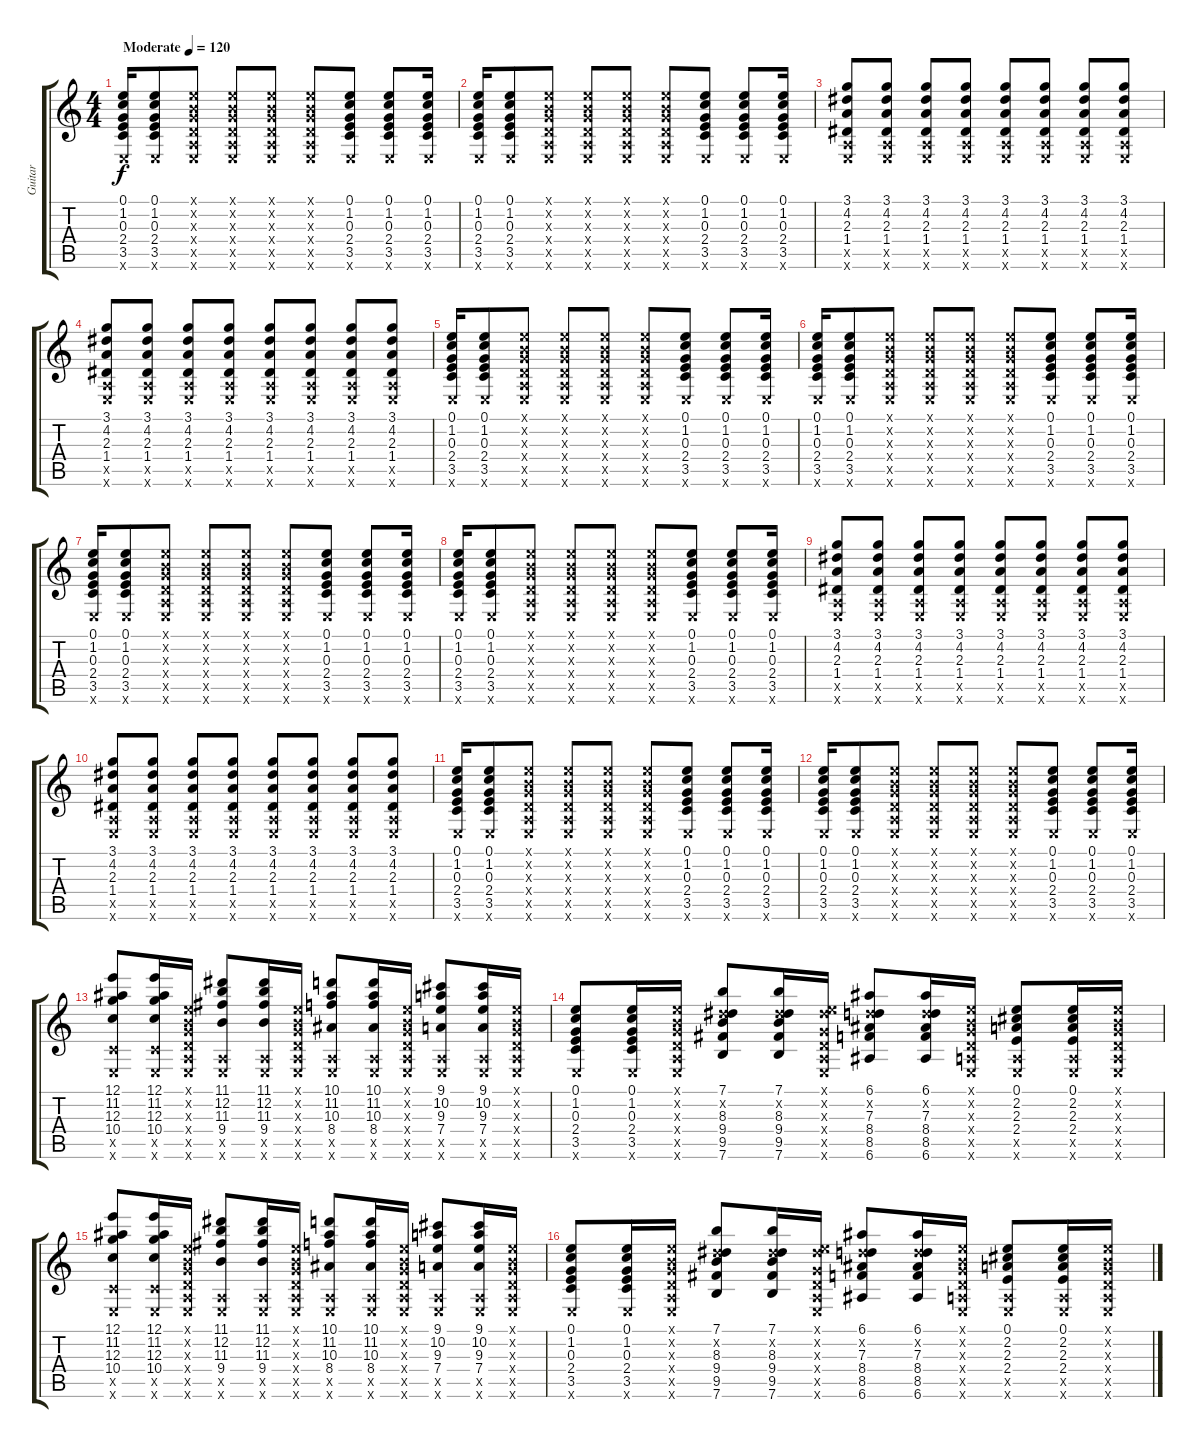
\track ("Guitar" "Guitar") {instrument overdrivenguitar}
\staff {score tabs}
\tuning (E4 B3 G3 D3 A2 E2) {hide}
\ts (4 4)
\tempo (120 "Moderate")
\clef g2
\ks c
(0.1 1.2 0.3 2.4 3.5 0.6{x}).16{dy f instrument overdrivenguitar} (0.1 1.2 0.3 2.4 3.5 0.6{x}).8 (0.1{x} 0.2{x} 0.3{x} 0.4{x} 0.5{x} 0.6{x}).8 (0.1{x} 0.2{x} 0.3{x} 0.4{x} 0.5{x} 0.6{x}).8 (0.1{x} 0.2{x} 0.3{x} 0.4{x} 0.5{x} 0.6{x}).8 (0.1{x} 0.2{x} 0.3{x} 0.4{x} 0.5{x} 0.6{x}).8 (0.1 1.2 0.3 2.4 3.5 0.6{x}).8 (0.1 1.2 0.3 2.4 3.5 0.6{x}).8 (0.1 1.2 0.3 2.4 3.5 0.6{x}).16 |
(0.1 1.2 0.3 2.4 3.5 0.6{x}).16 (0.1 1.2 0.3 2.4 3.5 0.6{x}).8 (0.1{x} 0.2{x} 0.3{x} 0.4{x} 0.5{x} 0.6{x}).8 (0.1{x} 0.2{x} 0.3{x} 0.4{x} 0.5{x} 0.6{x}).8 (0.1{x} 0.2{x} 0.3{x} 0.4{x} 0.5{x} 0.6{x}).8 (0.1{x} 0.2{x} 0.3{x} 0.4{x} 0.5{x} 0.6{x}).8 (0.1 1.2 0.3 2.4 3.5 0.6{x}).8 (0.1 1.2 0.3 2.4 3.5 0.6{x}).8 (0.1 1.2 0.3 2.4 3.5 0.6{x}).16 |
(3.1 4.2 2.3 1.4 0.5{x} 0.6{x}).8 (3.1 4.2 2.3 1.4 0.5{x} 0.6{x}).8 (3.1 4.2 2.3 1.4 0.5{x} 0.6{x}).8 (3.1 4.2 2.3 1.4 0.5{x} 0.6{x}).8 (3.1 4.2 2.3 1.4 0.5{x} 0.6{x}).8 (3.1 4.2 2.3 1.4 0.5{x} 0.6{x}).8 (3.1 4.2 2.3 1.4 0.5{x} 0.6{x}).8 (3.1 4.2 2.3 1.4 0.5{x} 0.6{x}).8 |
(3.1 4.2 2.3 1.4 0.5{x} 0.6{x}).8 (3.1 4.2 2.3 1.4 0.5{x} 0.6{x}).8 (3.1 4.2 2.3 1.4 0.5{x} 0.6{x}).8 (3.1 4.2 2.3 1.4 0.5{x} 0.6{x}).8 (3.1 4.2 2.3 1.4 0.5{x} 0.6{x}).8 (3.1 4.2 2.3 1.4 0.5{x} 0.6{x}).8 (3.1 4.2 2.3 1.4 0.5{x} 0.6{x}).8 (3.1 4.2 2.3 1.4 0.5{x} 0.6{x}).8 |
(0.1 1.2 0.3 2.4 3.5 0.6{x}).16 (0.1 1.2 0.3 2.4 3.5 0.6{x}).8 (0.1{x} 0.2{x} 0.3{x} 0.4{x} 0.5{x} 0.6{x}).8 (0.1{x} 0.2{x} 0.3{x} 0.4{x} 0.5{x} 0.6{x}).8 (0.1{x} 0.2{x} 0.3{x} 0.4{x} 0.5{x} 0.6{x}).8 (0.1{x} 0.2{x} 0.3{x} 0.4{x} 0.5{x} 0.6{x}).8 (0.1 1.2 0.3 2.4 3.5 0.6{x}).8 (0.1 1.2 0.3 2.4 3.5 0.6{x}).8 (0.1 1.2 0.3 2.4 3.5 0.6{x}).16 |
(0.1 1.2 0.3 2.4 3.5 0.6{x}).16 (0.1 1.2 0.3 2.4 3.5 0.6{x}).8 (0.1{x} 0.2{x} 0.3{x} 0.4{x} 0.5{x} 0.6{x}).8 (0.1{x} 0.2{x} 0.3{x} 0.4{x} 0.5{x} 0.6{x}).8 (0.1{x} 0.2{x} 0.3{x} 0.4{x} 0.5{x} 0.6{x}).8 (0.1{x} 0.2{x} 0.3{x} 0.4{x} 0.5{x} 0.6{x}).8 (0.1 1.2 0.3 2.4 3.5 0.6{x}).8 (0.1 1.2 0.3 2.4 3.5 0.6{x}).8 (0.1 1.2 0.3 2.4 3.5 0.6{x}).16 |
(0.1 1.2 0.3 2.4 3.5 0.6{x}).16 (0.1 1.2 0.3 2.4 3.5 0.6{x}).8 (0.1{x} 0.2{x} 0.3{x} 0.4{x} 0.5{x} 0.6{x}).8 (0.1{x} 0.2{x} 0.3{x} 0.4{x} 0.5{x} 0.6{x}).8 (0.1{x} 0.2{x} 0.3{x} 0.4{x} 0.5{x} 0.6{x}).8 (0.1{x} 0.2{x} 0.3{x} 0.4{x} 0.5{x} 0.6{x}).8 (0.1 1.2 0.3 2.4 3.5 0.6{x}).8 (0.1 1.2 0.3 2.4 3.5 0.6{x}).8 (0.1 1.2 0.3 2.4 3.5 0.6{x}).16 |
(0.1 1.2 0.3 2.4 3.5 0.6{x}).16 (0.1 1.2 0.3 2.4 3.5 0.6{x}).8 (0.1{x} 0.2{x} 0.3{x} 0.4{x} 0.5{x} 0.6{x}).8 (0.1{x} 0.2{x} 0.3{x} 0.4{x} 0.5{x} 0.6{x}).8 (0.1{x} 0.2{x} 0.3{x} 0.4{x} 0.5{x} 0.6{x}).8 (0.1{x} 0.2{x} 0.3{x} 0.4{x} 0.5{x} 0.6{x}).8 (0.1 1.2 0.3 2.4 3.5 0.6{x}).8 (0.1 1.2 0.3 2.4 3.5 0.6{x}).8 (0.1 1.2 0.3 2.4 3.5 0.6{x}).16 |
(3.1 4.2 2.3 1.4 0.5{x} 0.6{x}).8 (3.1 4.2 2.3 1.4 0.5{x} 0.6{x}).8 (3.1 4.2 2.3 1.4 0.5{x} 0.6{x}).8 (3.1 4.2 2.3 1.4 0.5{x} 0.6{x}).8 (3.1 4.2 2.3 1.4 0.5{x} 0.6{x}).8 (3.1 4.2 2.3 1.4 0.5{x} 0.6{x}).8 (3.1 4.2 2.3 1.4 0.5{x} 0.6{x}).8 (3.1 4.2 2.3 1.4 0.5{x} 0.6{x}).8 |
(3.1 4.2 2.3 1.4 0.5{x} 0.6{x}).8 (3.1 4.2 2.3 1.4 0.5{x} 0.6{x}).8 (3.1 4.2 2.3 1.4 0.5{x} 0.6{x}).8 (3.1 4.2 2.3 1.4 0.5{x} 0.6{x}).8 (3.1 4.2 2.3 1.4 0.5{x} 0.6{x}).8 (3.1 4.2 2.3 1.4 0.5{x} 0.6{x}).8 (3.1 4.2 2.3 1.4 0.5{x} 0.6{x}).8 (3.1 4.2 2.3 1.4 0.5{x} 0.6{x}).8 |
(0.1 1.2 0.3 2.4 3.5 0.6{x}).16 (0.1 1.2 0.3 2.4 3.5 0.6{x}).8 (0.1{x} 0.2{x} 0.3{x} 0.4{x} 0.5{x} 0.6{x}).8 (0.1{x} 0.2{x} 0.3{x} 0.4{x} 0.5{x} 0.6{x}).8 (0.1{x} 0.2{x} 0.3{x} 0.4{x} 0.5{x} 0.6{x}).8 (0.1{x} 0.2{x} 0.3{x} 0.4{x} 0.5{x} 0.6{x}).8 (0.1 1.2 0.3 2.4 3.5 0.6{x}).8 (0.1 1.2 0.3 2.4 3.5 0.6{x}).8 (0.1 1.2 0.3 2.4 3.5 0.6{x}).16 |
(0.1 1.2 0.3 2.4 3.5 0.6{x}).16 (0.1 1.2 0.3 2.4 3.5 0.6{x}).8 (0.1{x} 0.2{x} 0.3{x} 0.4{x} 0.5{x} 0.6{x}).8 (0.1{x} 0.2{x} 0.3{x} 0.4{x} 0.5{x} 0.6{x}).8 (0.1{x} 0.2{x} 0.3{x} 0.4{x} 0.5{x} 0.6{x}).8 (0.1{x} 0.2{x} 0.3{x} 0.4{x} 0.5{x} 0.6{x}).8 (0.1 1.2 0.3 2.4 3.5 0.6{x}).8 (0.1 1.2 0.3 2.4 3.5 0.6{x}).8 (0.1 1.2 0.3 2.4 3.5 0.6{x}).16 |
(12.1 11.2 12.3 10.4 3.5{x} 0.6{x}).8 (12.1 11.2 12.3 10.4 3.5{x} 0.6{x}).16 (0.1{x} 0.2{x} 0.3{x} 0.4{x} 0.5{x} 0.6{x}).16 (11.1 12.2 11.3 9.4 0.5{x} 0.6{x}).8 (11.1 12.2 11.3 9.4 0.5{x} 0.6{x}).16 (0.1{x} 0.2{x} 0.3{x} 0.4{x} 0.5{x} 0.6{x}).16 (10.1 11.2 10.3 8.4 0.5{x} 0.6{x}).8 (10.1 11.2 10.3 8.4 0.5{x} 0.6{x}).16 (0.1{x} 0.2{x} 0.3{x} 0.4{x} 0.5{x} 0.6{x}).16 (9.1 10.2 9.3 7.4 0.5{x} 0.6{x}).8 (9.1 10.2 9.3 7.4 0.5{x} 0.6{x}).16 (0.1{x} 0.2{x} 0.3{x} 0.4{x} 0.5{x} 0.6{x}).16 |
(0.1 1.2 0.3 2.4 3.5 0.6{x}).8 (0.1 1.2 0.3 2.4 3.5 0.6{x}).16 (0.1{x} 0.2{x} 0.3{x} 0.4{x} 0.5{x} 0.6{x}).16 (7.1 4.2{x} 8.3 9.4 9.5 7.6).8 (7.1 4.2{x} 8.3 9.4 9.5 7.6).16 (0.1{x} 4.2{x} 0.3{x} 0.4{x} 0.5{x} 0.6{x}).16 (6.1 3.2{x} 7.3 8.4 8.5 6.6).8 (6.1 3.2{x} 7.3 8.4 8.5 6.6).16 (0.1{x} 0.2{x} 0.3{x} 0.4{x} 0.5{x} 0.6{x}).16 (0.1 2.2 2.3 2.4 0.5{x} 0.6{x}).8 (0.1 2.2 2.3 2.4 0.5{x} 0.6{x}).16 (0.1{x} 0.2{x} 0.3{x} 0.4{x} 0.5{x} 0.6{x}).16 |
(12.1 11.2 12.3 10.4 3.5{x} 0.6{x}).8 (12.1 11.2 12.3 10.4 3.5{x} 0.6{x}).16 (0.1{x} 0.2{x} 0.3{x} 0.4{x} 0.5{x} 0.6{x}).16 (11.1 12.2 11.3 9.4 0.5{x} 0.6{x}).8 (11.1 12.2 11.3 9.4 0.5{x} 0.6{x}).16 (0.1{x} 0.2{x} 0.3{x} 0.4{x} 0.5{x} 0.6{x}).16 (10.1 11.2 10.3 8.4 0.5{x} 0.6{x}).8 (10.1 11.2 10.3 8.4 0.5{x} 0.6{x}).16 (0.1{x} 0.2{x} 0.3{x} 0.4{x} 0.5{x} 0.6{x}).16 (9.1 10.2 9.3 7.4 0.5{x} 0.6{x}).8 (9.1 10.2 9.3 7.4 0.5{x} 0.6{x}).16 (0.1{x} 0.2{x} 0.3{x} 0.4{x} 0.5{x} 0.6{x}).16 |
(0.1 1.2 0.3 2.4 3.5 0.6{x}).8 (0.1 1.2 0.3 2.4 3.5 0.6{x}).16 (0.1{x} 0.2{x} 0.3{x} 0.4{x} 0.5{x} 0.6{x}).16 (7.1 4.2{x} 8.3 9.4 9.5 7.6).8 (7.1 4.2{x} 8.3 9.4 9.5 7.6).16 (0.1{x} 4.2{x} 0.3{x} 0.4{x} 0.5{x} 0.6{x}).16 (6.1 3.2{x} 7.3 8.4 8.5 6.6).8 (6.1 3.2{x} 7.3 8.4 8.5 6.6).16 (0.1{x} 0.2{x} 0.3{x} 0.4{x} 0.5{x} 0.6{x}).16 (0.1 2.2 2.3 2.4 0.5{x} 0.6{x}).8 (0.1 2.2 2.3 2.4 0.5{x} 0.6{x}).16 (0.1{x} 0.2{x} 0.3{x} 0.4{x} 0.5{x} 0.6{x}).16
